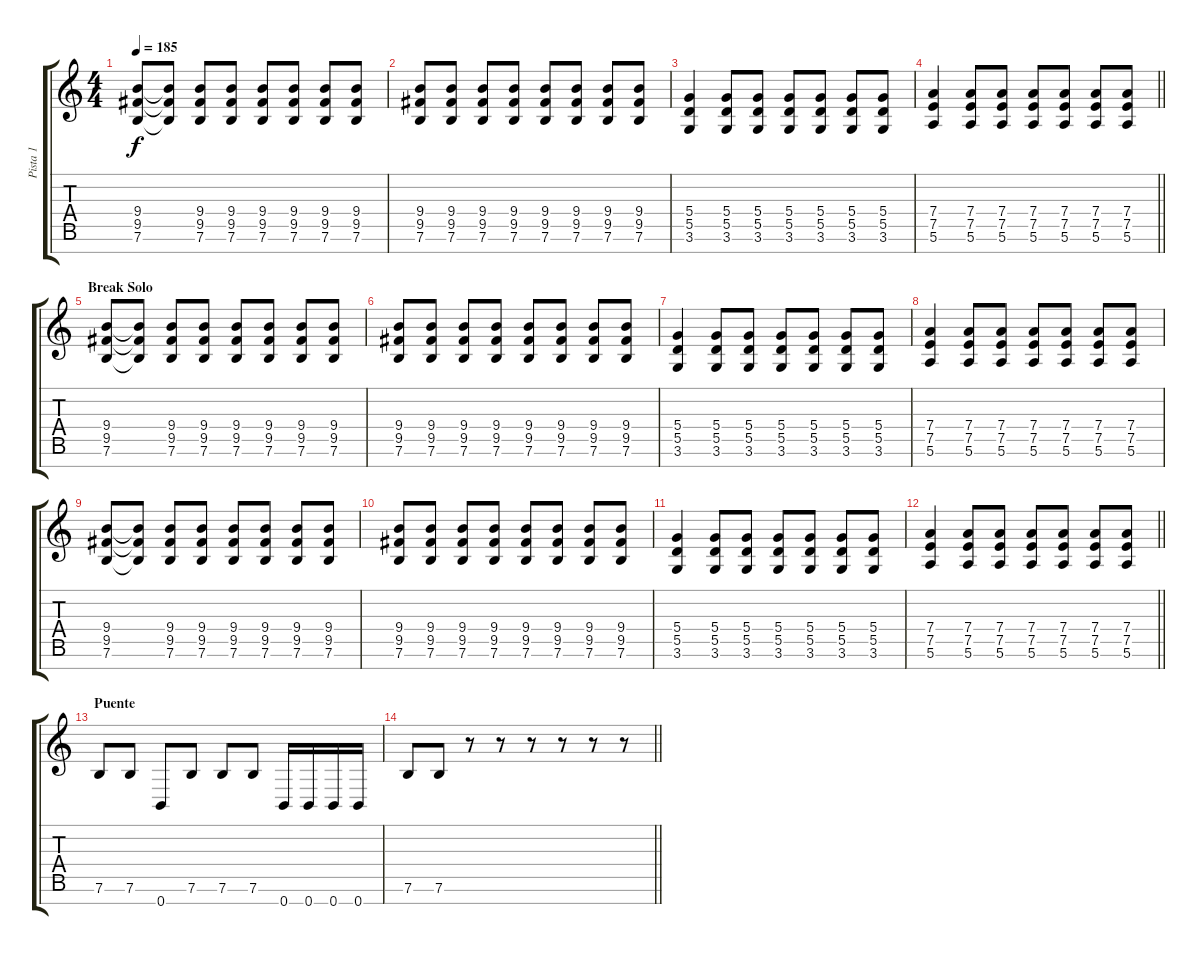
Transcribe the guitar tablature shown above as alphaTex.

\track ("Pista 1" "Pista 1") {instrument distortionguitar}
\staff {score tabs}
\tuning (E4 B3 G3 D3 A2 E2 B1) {hide}
\ts (4 4)
\tempo 185
\clef g2
\ks c
(9.4 9.5 7.6).8{dy f} (9.4{t} 9.5{t} 7.6{t}).8 (9.4 9.5 7.6).8 (9.4 9.5 7.6).8 (9.4 9.5 7.6).8 (9.4 9.5 7.6).8 (9.4 9.5 7.6).8 (9.4 9.5 7.6).8 |
(9.4 9.5 7.6).8 (9.4 9.5 7.6).8 (9.4 9.5 7.6).8 (9.4 9.5 7.6).8 (9.4 9.5 7.6).8 (9.4 9.5 7.6).8 (9.4 9.5 7.6).8 (9.4 9.5 7.6).8 |
(5.4 5.5 3.6).4 (5.4 5.5 3.6).8 (5.4 5.5 3.6).8 (5.4 5.5 3.6).8 (5.4 5.5 3.6).8 (5.4 5.5 3.6).8 (5.4 5.5 3.6).8 |
\barLineRight lightlight
(7.4 7.5 5.6).4 (7.4 7.5 5.6).8 (7.4 7.5 5.6).8 (7.4 7.5 5.6).8 (7.4 7.5 5.6).8 (7.4 7.5 5.6).8 (7.4 7.5 5.6).8 |
\section ("" "Break Solo")
(9.4 9.5 7.6).8 (9.4{t} 9.5{t} 7.6{t}).8 (9.4 9.5 7.6).8 (9.4 9.5 7.6).8 (9.4 9.5 7.6).8 (9.4 9.5 7.6).8 (9.4 9.5 7.6).8 (9.4 9.5 7.6).8 |
(9.4 9.5 7.6).8 (9.4 9.5 7.6).8 (9.4 9.5 7.6).8 (9.4 9.5 7.6).8 (9.4 9.5 7.6).8 (9.4 9.5 7.6).8 (9.4 9.5 7.6).8 (9.4 9.5 7.6).8 |
(5.4 5.5 3.6).4 (5.4 5.5 3.6).8 (5.4 5.5 3.6).8 (5.4 5.5 3.6).8 (5.4 5.5 3.6).8 (5.4 5.5 3.6).8 (5.4 5.5 3.6).8 |
(7.4 7.5 5.6).4 (7.4 7.5 5.6).8 (7.4 7.5 5.6).8 (7.4 7.5 5.6).8 (7.4 7.5 5.6).8 (7.4 7.5 5.6).8 (7.4 7.5 5.6).8 |
(9.4 9.5 7.6).8 (9.4{t} 9.5{t} 7.6{t}).8 (9.4 9.5 7.6).8 (9.4 9.5 7.6).8 (9.4 9.5 7.6).8 (9.4 9.5 7.6).8 (9.4 9.5 7.6).8 (9.4 9.5 7.6).8 |
(9.4 9.5 7.6).8 (9.4 9.5 7.6).8 (9.4 9.5 7.6).8 (9.4 9.5 7.6).8 (9.4 9.5 7.6).8 (9.4 9.5 7.6).8 (9.4 9.5 7.6).8 (9.4 9.5 7.6).8 |
(5.4 5.5 3.6).4 (5.4 5.5 3.6).8 (5.4 5.5 3.6).8 (5.4 5.5 3.6).8 (5.4 5.5 3.6).8 (5.4 5.5 3.6).8 (5.4 5.5 3.6).8 |
\barLineRight lightlight
(7.4 7.5 5.6).4 (7.4 7.5 5.6).8 (7.4 7.5 5.6).8 (7.4 7.5 5.6).8 (7.4 7.5 5.6).8 (7.4 7.5 5.6).8 (7.4 7.5 5.6).8 |
\section ("" "Puente")
7.6.8 7.6.8 0.7.8 7.6.8 7.6.8 7.6.8 0.7.16 0.7.16 0.7.16 0.7.16 |
\barLineRight lightlight
7.6.8 7.6.8 r.8 r.8 r.8 r.8 r.8 r.8
